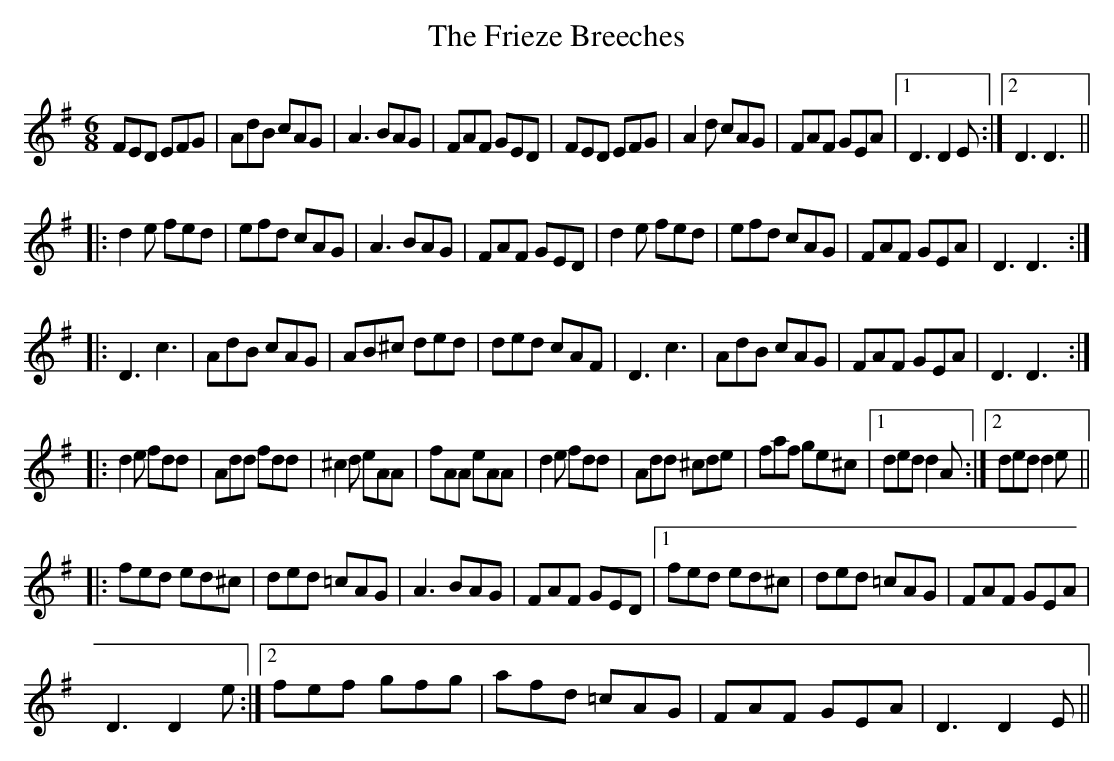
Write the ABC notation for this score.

X:1
T:Frieze Breeches, The
M:6/8
K:Dmix
FED EFG|AdB cAG|A3 BAG|FAF GED|FED EFG|A2d cAG|FAF GEA|1 D3 D2E:|2 D3 D3||
|:d2e fed|efd cAG|A3 BAG|FAF GED|d2e fed|efd cAG|FAF GEA|D3 D3:|
|:D3 c3|AdB cAG|AB^c ded|ded cAF|D3 c3|AdB cAG|FAF GEA|D3 D3:|
|:d2e fdd|Add fdd|^c2d eAA|fAA eAA|d2e fdd|Add ^cde|faf ge^c|1 ded d2A:|2 ded d2e||
|:fed ed^c|ded =cAG|A3 BAG|FAF GED|1 fed ed^c|ded =cAG|FAF GEA|
D3 D2e:|2 fef gfg|afd =cAG|FAF GEA|D3 D2E||
